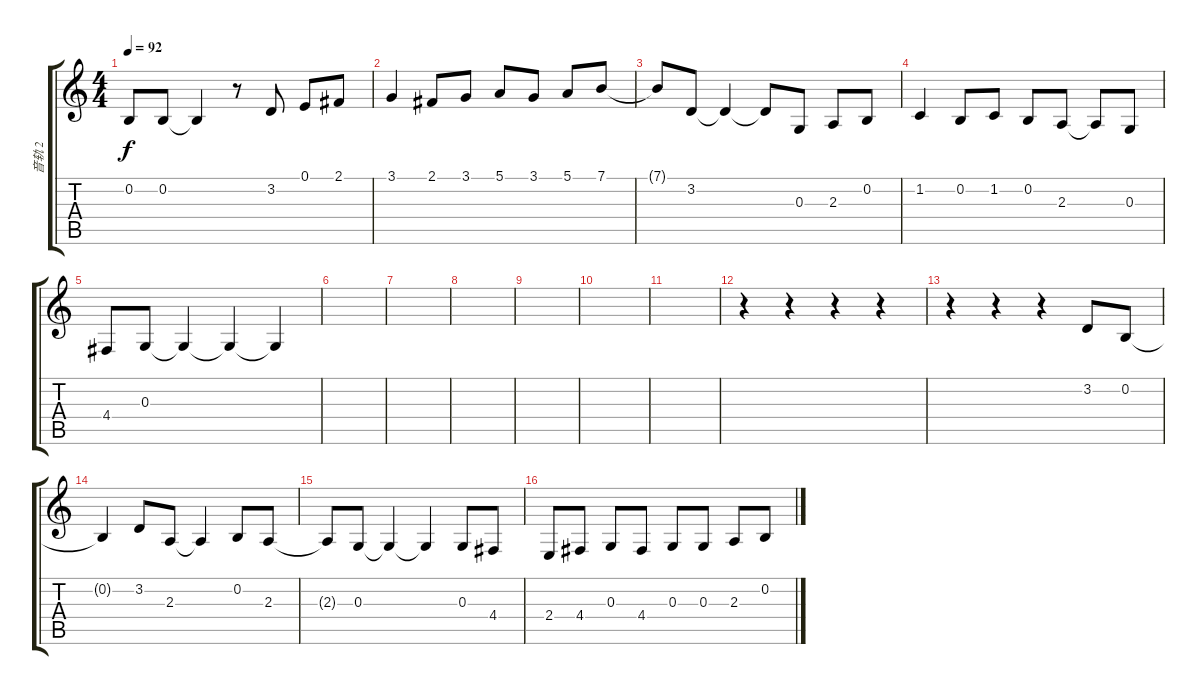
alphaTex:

\track ("音轨 2" "音轨 2") {instrument fx7echoes}
\staff {score tabs}
\tuning (E4 B3 G3 D3 A2 E2) {hide}
\ts (4 4)
\tempo 92
\clef g2
\ks c
0.2{t}.8{dy f} 0.2.8 0.2{t}.4 r.8 3.2.8 0.1.8 2.1.8 |
3.1.4 2.1.8 3.1.8 5.1.8 3.1.8 5.1.8 7.1.8 |
7.1{t}.8 3.2.8 3.2{t}.4 3.2{t}.8 0.3.8 2.3.8 0.2.8 |
1.2.4 0.2.8 1.2.8 0.2.8 2.3.8 2.3{t}.8 0.3.8 |
4.4.8 0.3.8 0.3{t}.4 0.3{t}.4 0.3{t}.4 |
|
|
|
|
|
|
r.4 r.4 r.4 r.4 |
r.4 r.4 r.4 3.2.8 0.2.8 |
0.2{t}.4 3.2.8 2.3.8 2.3{t}.4 0.2.8 2.3.8 |
2.3{t}.8 0.3.8 0.3{t}.4 0.3{t}.4 0.3.8 4.4.8 |
2.4.8 4.4.8 0.3.8 4.4.8 0.3.8 0.3.8 2.3.8 0.2.8
